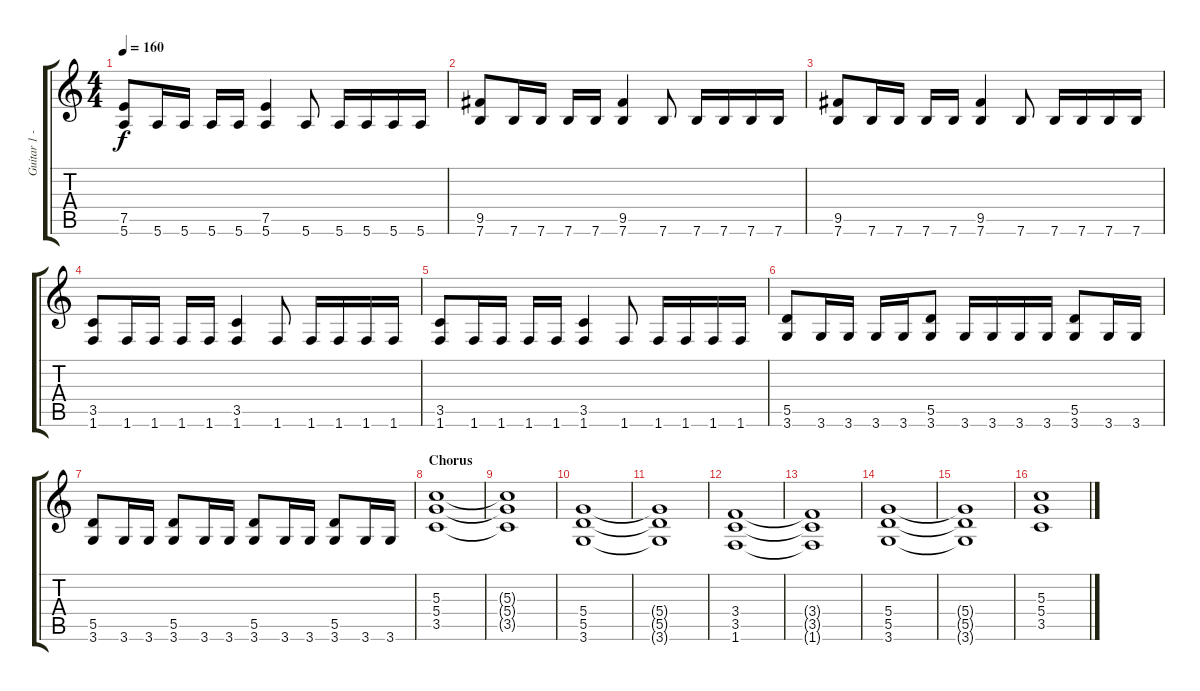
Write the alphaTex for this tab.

\track ("Guitar 1 - BG" "Guitar 1 -") {instrument distortionguitar}
\staff {score tabs}
\tuning (E4 B3 G3 D3 A2 E2) {hide}
\ts (4 4)
\tempo 160
\clef g2
\ks c
(7.5 5.6).8{dy f} 5.6.16 5.6.16 5.6.16 5.6.16 (7.5 5.6).4 5.6.8 5.6.16 5.6.16 5.6.16 5.6.16 |
(9.5 7.6).8 7.6.16 7.6.16 7.6.16 7.6.16 (9.5 7.6).4 7.6.8 7.6.16 7.6.16 7.6.16 7.6.16 |
(9.5 7.6).8 7.6.16 7.6.16 7.6.16 7.6.16 (9.5 7.6).4 7.6.8 7.6.16 7.6.16 7.6.16 7.6.16 |
(3.5 1.6).8 1.6.16 1.6.16 1.6.16 1.6.16 (3.5 1.6).4 1.6.8 1.6.16 1.6.16 1.6.16 1.6.16 |
(3.5 1.6).8 1.6.16 1.6.16 1.6.16 1.6.16 (3.5 1.6).4 1.6.8 1.6.16 1.6.16 1.6.16 1.6.16 |
(5.5 3.6).8 3.6.16 3.6.16 3.6.16 3.6.16 (5.5 3.6).8 3.6.16 3.6.16 3.6.16 3.6.16 (5.5 3.6).8 3.6.16 3.6.16 |
(5.5 3.6).8 3.6.16 3.6.16 (5.5 3.6).8 3.6.16 3.6.16 (5.5 3.6).8 3.6.16 3.6.16 (5.5 3.6).8 3.6.16 3.6.16 |
\section ("" "Chorus")
(5.3 5.4 3.5).1 |
(5.3{t} 5.4{t} 3.5{t}).1 |
(5.4 5.5 3.6).1 |
(5.4{t} 5.5{t} 3.6{t}).1 |
(3.4 3.5 1.6).1 |
(3.4{t} 3.5{t} 1.6{t}).1 |
(5.4 5.5 3.6).1 |
(5.4{t} 5.5{t} 3.6{t}).1 |
(5.3 5.4 3.5).1
